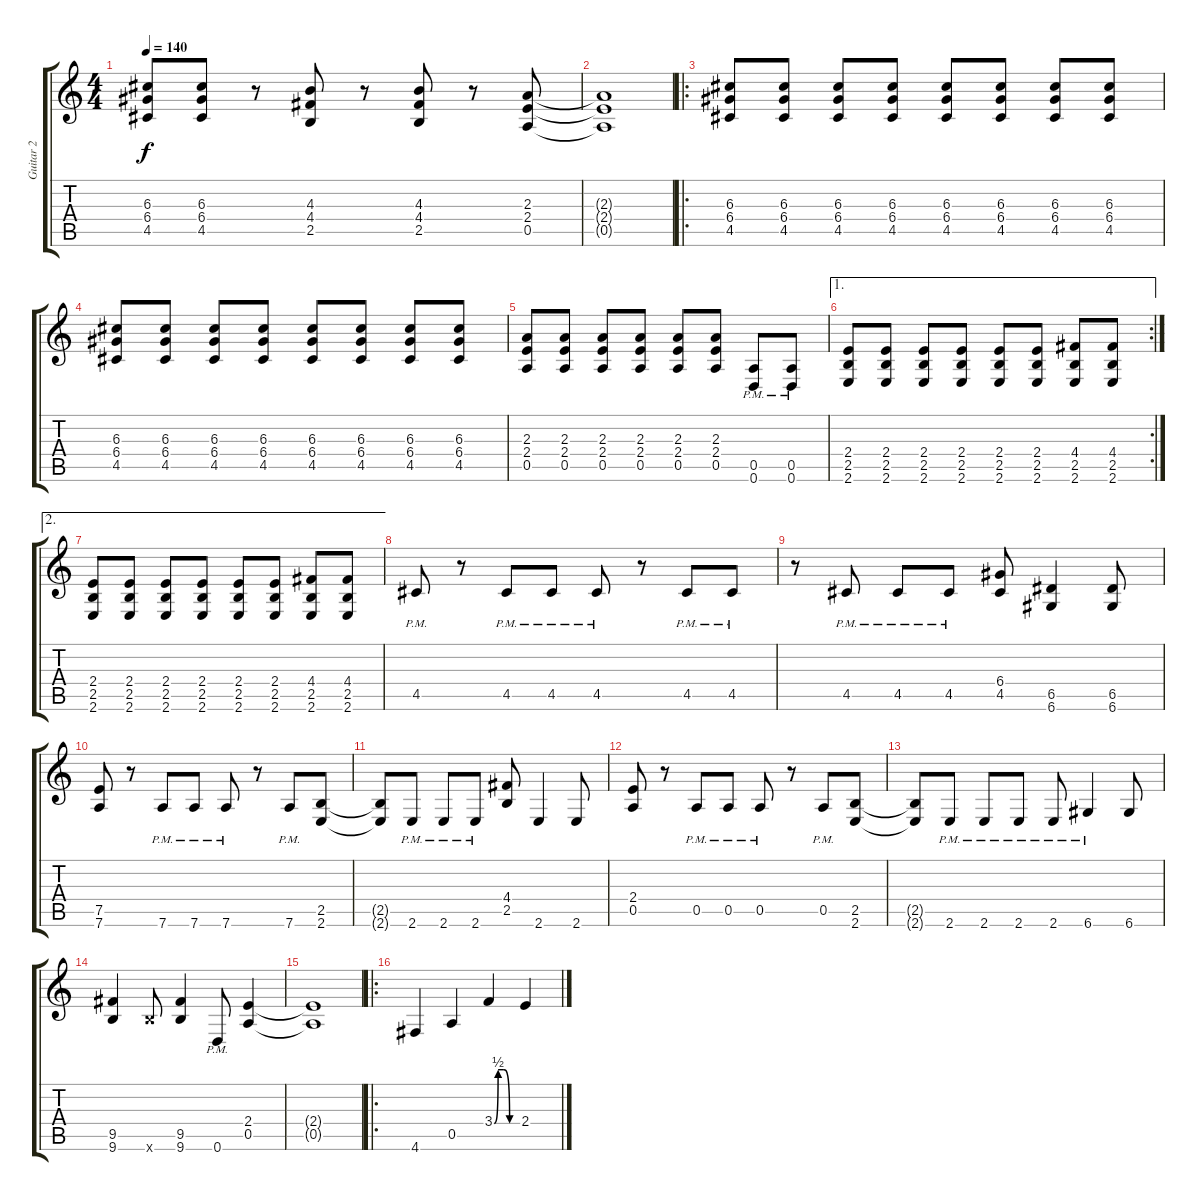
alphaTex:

\track ("Guitar 2" "Guitar 2") {instrument distortionguitar}
\staff {score tabs}
\tuning (E4 B3 G3 D3 A2 D2) {hide}
\ts (4 4)
\tempo 140
\clef g2
\ks c
(6.3 6.4 4.5).8{dy f} (6.3 6.4 4.5).8 r.8 (4.3 4.4 2.5).8 r.8 (4.3 4.4 2.5).8 r.8 (2.3 2.4 0.5).8 |
(2.3{t} 2.4{t} 0.5{t}).1 |
\ro
(6.3 6.4 4.5).8 (6.3 6.4 4.5).8 (6.3 6.4 4.5).8 (6.3 6.4 4.5).8 (6.3 6.4 4.5).8 (6.3 6.4 4.5).8 (6.3 6.4 4.5).8 (6.3 6.4 4.5).8 |
(6.3 6.4 4.5).8 (6.3 6.4 4.5).8 (6.3 6.4 4.5).8 (6.3 6.4 4.5).8 (6.3 6.4 4.5).8 (6.3 6.4 4.5).8 (6.3 6.4 4.5).8 (6.3 6.4 4.5).8 |
(2.3 2.4 0.5).8 (2.3 2.4 0.5).8 (2.3 2.4 0.5).8 (2.3 2.4 0.5).8 (2.3 2.4 0.5).8 (2.3 2.4 0.5).8 (0.5{pm} 0.6{pm}).8 (0.5{pm} 0.6{pm}).8 |
\ae 1
\rc 2
(2.4 2.5 2.6).8 (2.4 2.5 2.6).8 (2.4 2.5 2.6).8 (2.4 2.5 2.6).8 (2.4 2.5 2.6).8 (2.4 2.5 2.6).8 (4.4 2.5 2.6).8 (4.4 2.5 2.6).8 |
\ae 2
(2.4 2.5 2.6).8 (2.4 2.5 2.6).8 (2.4 2.5 2.6).8 (2.4 2.5 2.6).8 (2.4 2.5 2.6).8 (2.4 2.5 2.6).8 (4.4 2.5 2.6).8 (4.4 2.5 2.6).8 |
4.5{pm}.8 r.8 4.5{pm}.8 4.5{pm}.8 4.5{pm}.8 r.8 4.5{pm}.8 4.5{pm}.8 |
r.8 4.5{pm}.8 4.5{pm}.8 4.5{pm}.8 (6.4 4.5).8 (6.5 6.6).4 (6.5 6.6).8 |
(7.5 7.6).8 r.8 7.6{pm}.8 7.6{pm}.8 7.6{pm}.8 r.8 7.6{pm}.8 (2.5 2.6).8 |
(2.5{t} 2.6{t}).8 2.6{pm}.8 2.6{pm}.8 2.6{pm}.8 (4.4 2.5).8 2.6.4 2.6.8 |
(2.4 0.5).8 r.8 0.5{pm}.8 0.5{pm}.8 0.5{pm}.8 r.8 0.5{pm}.8 (2.5 2.6).8 |
(2.5{t} 2.6{t}).8 2.6{pm}.8 2.6{pm}.8 2.6{pm}.8 2.6{pm}.8 6.6{pm}.4 6.6.8 |
(9.5 9.6).4 9.6{x}.8 (9.5 9.6).4 0.6{pm}.8 (2.4 0.5).4 |
(2.4{t} 0.5{t}).1 |
\ro
4.6.4 0.5.4 3.4{be (custom 0 0 10 2 25 2 40 0 60 0)}.4 2.4.4
